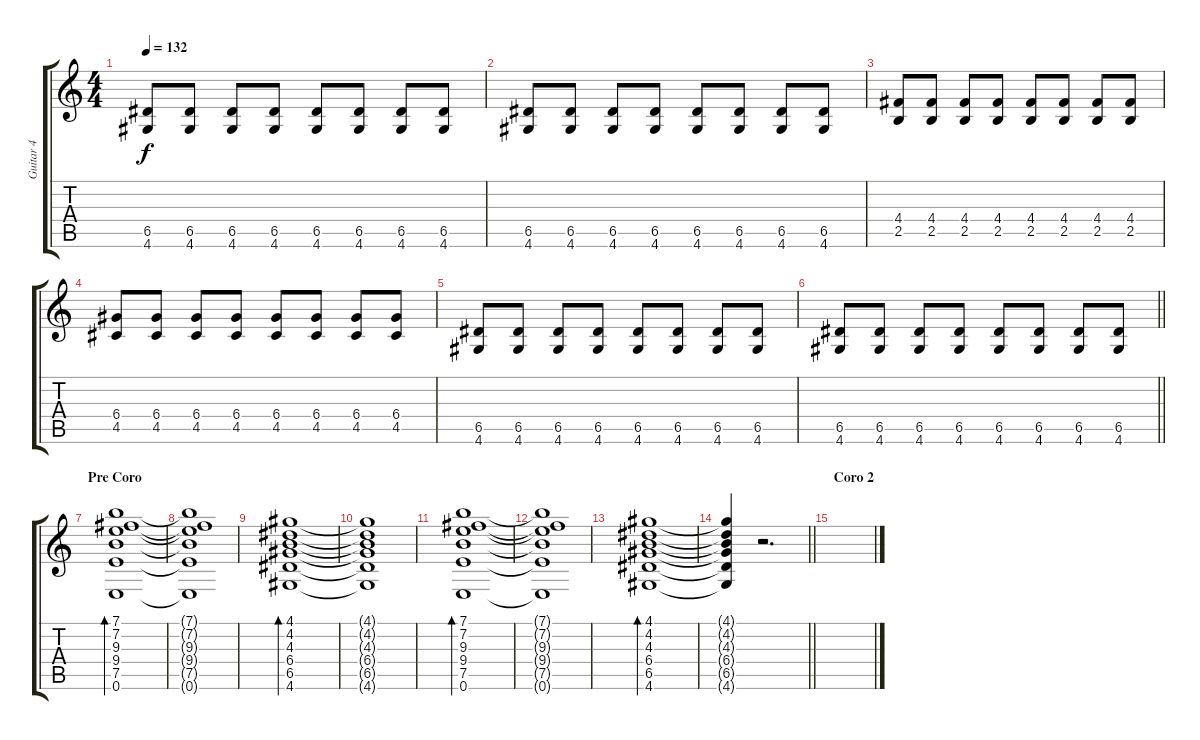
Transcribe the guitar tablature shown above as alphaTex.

\track ("Guitar 4" "Guitar 4") {instrument electricguitarjazz}
\staff {score tabs}
\tuning (E4 B3 G3 D3 A2 E2) {hide}
\ts (4 4)
\tempo 132
\clef g2
\ks c
(6.5 4.6).8{dy f} (6.5 4.6).8 (6.5 4.6).8 (6.5 4.6).8 (6.5 4.6).8 (6.5 4.6).8 (6.5 4.6).8 (6.5 4.6).8 |
(6.5 4.6).8 (6.5 4.6).8 (6.5 4.6).8 (6.5 4.6).8 (6.5 4.6).8 (6.5 4.6).8 (6.5 4.6).8 (6.5 4.6).8 |
(4.4 2.5).8 (4.4 2.5).8 (4.4 2.5).8 (4.4 2.5).8 (4.4 2.5).8 (4.4 2.5).8 (4.4 2.5).8 (4.4 2.5).8 |
(6.4 4.5).8 (6.4 4.5).8 (6.4 4.5).8 (6.4 4.5).8 (6.4 4.5).8 (6.4 4.5).8 (6.4 4.5).8 (6.4 4.5).8 |
(6.5 4.6).8 (6.5 4.6).8 (6.5 4.6).8 (6.5 4.6).8 (6.5 4.6).8 (6.5 4.6).8 (6.5 4.6).8 (6.5 4.6).8 |
\barLineRight lightlight
(6.5 4.6).8 (6.5 4.6).8 (6.5 4.6).8 (6.5 4.6).8 (6.5 4.6).8 (6.5 4.6).8 (6.5 4.6).8 (6.5 4.6).8 |
\section ("" "Pre Coro")
(7.1 7.2 9.3 9.4 7.5 0.6).1{bd 480} |
(7.1{t} 7.2{t} 9.3{t} 9.4{t} 7.5{t} 0.6{t}).1 |
(4.1 4.2 4.3 6.4 6.5 4.6).1{bd 240} |
(4.1{t} 4.2{t} 4.3{t} 6.4{t} 6.5{t} 4.6{t}).1 |
(7.1 7.2 9.3 9.4 7.5 0.6).1{bd 480} |
(7.1{t} 7.2{t} 9.3{t} 9.4{t} 7.5{t} 0.6{t}).1 |
(4.1 4.2 4.3 6.4 6.5 4.6).1{bd 240} |
\barLineRight lightlight
(4.1{t} 4.2{t} 4.3{t} 6.4{t} 6.5{t} 4.6{t}).4 r.2{d} |
\section ("" "Coro 2")
